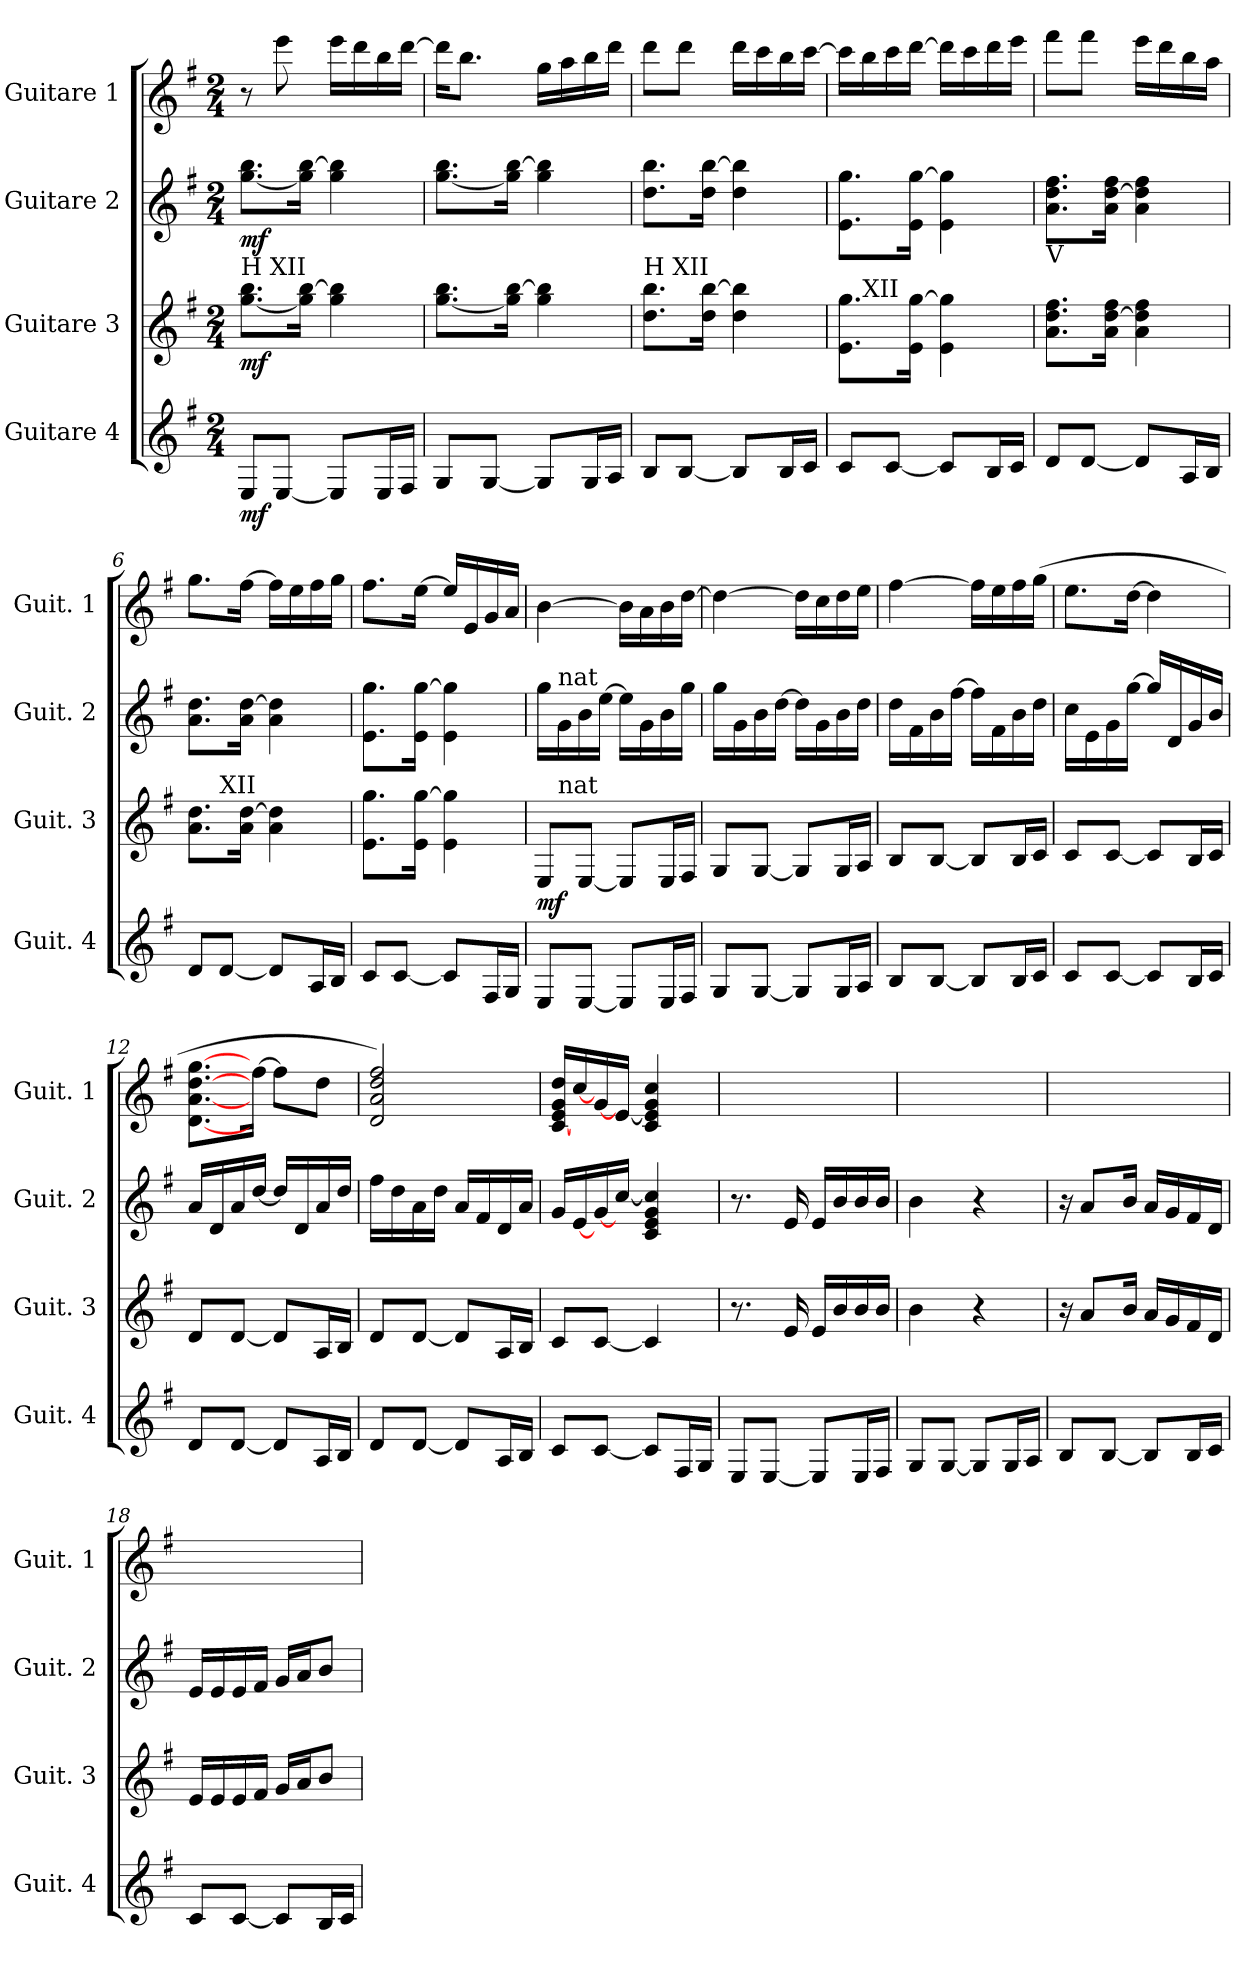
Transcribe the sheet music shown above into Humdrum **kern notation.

**kern	**dynam	**kern	**dynam	**kern	**dynam	**kern
*part4	*part4	*part3	*part3	*part2	*part2	*part1
*staff4	*staff4	*staff3	*staff3	*staff2	*staff2	*staff1
*I"Guitare 4	*	*I"Guitare 3	*	*I"Guitare 2	*	*I"Guitare 1
*I'Guit. 4	*	*I'Guit. 3	*	*I'Guit. 2	*	*I'Guit. 1
*clefG2	*	*clefG2	*	*clefG2	*	*clefG2
*ITrd7c12	*	*ITrd7c12	*	*ITrd7c12	*	*ITrd7c12
*k[f#]	*	*k[f#]	*	*k[f#]	*	*k[f#]
*G:	*	*G:	*	*G:	*	*G:
*M2/4	*	*M2/4	*	*M2/4	*	*M2/4
=1	=1	=1	=1	=1	=1	=1
!	!	!	!	!LO:TX:b:t=H XII	!	!
!	!LO:DY:b	!	!LO:DY:b	!	!LO:DY:b	!
8EE/L	mf	[8.g\ 8.b\L	mf	[8.g\ 8.b\L	mf	8r
[8EE/J	.	.	.	.	.	8ee\
.	.	16g\] [16b\Jk	.	16g\] [16b\Jk	.	.
8EE/L]	.	4g\ 4b\]	.	4g\ 4b\]	.	16ee\LL
.	.	.	.	.	.	16dd\
16EE/L	.	.	.	.	.	16b\
16FF#/JJ	.	.	.	.	.	[16dd\JJ
=2	=2	=2	=2	=2	=2	=2
8GG/L	.	[8.g\ 8.b\L	.	[8.g\ 8.b\L	.	16dd\KL]
.	.	.	.	.	.	8.b\J
[8GG/J	.	.	.	.	.	.
.	.	16g\] [16b\Jk	.	16g\] [16b\Jk	.	.
8GG/L]	.	4g\ 4b\]	.	4g\ 4b\]	.	16g\LL
.	.	.	.	.	.	16a\
16GG/L	.	.	.	.	.	16b\
16AA/JJ	.	.	.	.	.	16dd\JJ
=3	=3	=3	=3	=3	=3	=3
!	!	!LO:TX:a:t=H XII	!	!	!	!
8BB/L	.	8.d\ 8.b\L	.	8.d\ 8.b\L	.	8dd\L
[8BB/J	.	.	.	.	.	8dd\J
.	.	16d\ [16b\Jk	.	16d\ [16b\Jk	.	.
8BB/L]	.	4d\ 4b\]	.	4d\ 4b\]	.	16dd\LL
.	.	.	.	.	.	16cc\
16BB/L	.	.	.	.	.	16b\
16C/JJ	.	.	.	.	.	[16cc\JJ
=4	=4	=4	=4	=4	=4	=4
*	*	*^	*	*	*	*
8C/L	.	8.E\ 8.g\L	16ryy	.	8.E\ 8.g\L	.	16cc\LL]
!	!	!	!LO:TX:a:t=XII	!	!	!	!
.	.	.	4..ryy	.	.	.	16b\
[8C/J	.	.	.	.	.	.	16cc\
.	.	16E\ [16g\Jk	.	.	16E\ [16g\Jk	.	[16dd\JJ
8C/L]	.	4E\ 4g\]	.	.	4E\ 4g\]	.	16dd\LL]
.	.	.	.	.	.	.	16cc\
16BB/L	.	.	.	.	.	.	16dd\
16C/JJ	.	.	.	.	.	.	16ee\JJ
!!LO:LB:g=z
=5	=5	=5	=5	=5	=5	=5	=5
!	!	!	!	!	!LO:TX:b:t=V	!	!
!	!	!LO:TX:a:t=VII	!	!	!	!	!
*	*	*v	*v	*	*	*	*
8D/L	.	8.A\ 8.d\ 8.f#\L	.	8.A\ 8.d\ 8.f#\L	.	8ff#\L
[8D/J	.	.	.	.	.	8ff#\J
.	.	16A\ [16d\ 16f#\Jk	.	16A\ [16d\ 16f#\Jk	.	.
8D/L]	.	4A\ 4d\] 4f#\	.	4A\ 4d\] 4f#\	.	16ee\LL
.	.	.	.	.	.	16dd\
16AA/L	.	.	.	.	.	16b\
16BB/JJ	.	.	.	.	.	16a\JJ
=6	=6	=6	=6	=6	=6	=6
*	*	*^	*	*	*	*
8D/L	.	8.A\ 8.d\L	8ryy	.	8.A\ 8.d\L	.	8.g\L
!	!	!	!LO:TX:a:t=XII	!	!	!	!
[8D/J	.	.	4.ryy	.	.	.	.
.	.	16A\ [16d\Jk	.	.	16A\ [16d\Jk	.	[16f#\Jk
8D/L]	.	4A\ 4d\]	.	.	4A\ 4d\]	.	16f#\LL]
.	.	.	.	.	.	.	16e\
16AA/L	.	.	.	.	.	.	16f#\
16BB/JJ	.	.	.	.	.	.	16g\JJ
*	*	*v	*v	*	*	*	*
=7	=7	=7	=7	=7	=7	=7
8C/L	.	8.E\ 8.g\L	.	8.E\ 8.g\L	.	8.f#\L
[8C/J	.	.	.	.	.	.
.	.	16E\ [16g\Jk	.	16E\ [16g\Jk	.	[16e\Jk
8C/L]	.	4E\ 4g\]	.	4E\ 4g\]	.	16e/LL]
.	.	.	.	.	.	16E/
16FF#/L	.	.	.	.	.	16G/
16GG/JJ	.	.	.	.	.	16A/JJ
=8	=8	=8	=8	=8	=8	=8
!	!	!	!LO:DY:b	!	!	!
*	*	*^	*	*	*	*
8EE/L	.	8EE/L	16ryy	mf	16g\LL	.	[4B\
!	!	!	!	!	!LO:TX:a:t=nat	!	!
!	!	!	!LO:TX:a:t=nat	!	!	!	!
.	.	.	4..ryy	.	16G\	.	.
[8EE/J	.	[8EE/J	.	.	16B\	.	.
.	.	.	.	.	[16e\JJ	.	.
8EE/L]	.	8EE/L]	.	.	16e\LL]	.	16B\LL]
.	.	.	.	.	16G\	.	16A\
16EE/L	.	16EE/L	.	.	16B\	.	16B\
16FF#/JJ	.	16FF#/JJ	.	.	16g\JJ	.	[16d\JJ
*	*	*v	*v	*	*	*	*
!!LO:PB:g=z
=9	=9	=9	=9	=9	=9	=9
8GG/L	.	8GG/L	.	16g\LL	.	4d\_
.	.	.	.	16G\	.	.
[8GG/J	.	[8GG/J	.	16B\	.	.
.	.	.	.	[16d\JJ	.	.
8GG/L]	.	8GG/L]	.	16d\LL]	.	16d\LL]
.	.	.	.	16G\	.	16c\
16GG/L	.	16GG/L	.	16B\	.	16d\
16AA/JJ	.	16AA/JJ	.	16d\JJ	.	16e\JJ
=10	=10	=10	=10	=10	=10	=10
8BB/L	.	8BB/L	.	16d\LL	.	[4f#\
.	.	.	.	16F#\	.	.
[8BB/J	.	[8BB/J	.	16B\	.	.
.	.	.	.	[16f#\JJ	.	.
8BB/L]	.	8BB/L]	.	16f#\LL]	.	16f#\LL]
.	.	.	.	16F#\	.	16e\
16BB/L	.	16BB/L	.	16B\	.	16f#\
16C/JJ	.	16C/JJ	.	16d\JJ	.	(>16g\JJ
=11	=11	=11	=11	=11	=11	=11
8C/L	.	8C/L	.	16c\LL	.	8.e\L
.	.	.	.	16E\	.	.
[8C/J	.	[8C/J	.	16G\	.	.
.	.	.	.	[16g\JJ	.	[16d\Jk
8C/L]	.	8C/L]	.	16g/LL]	.	4d\]
.	.	.	.	16D/	.	.
16BB/L	.	16BB/L	.	16G/	.	.
16C/JJ	.	16C/JJ	.	16B/JJ	.	.
=12	=12	=12	=12	=12	=12	=12
8D/L	.	8D/L	.	16A/LL	.	[8.D\ [8.A\ [8.d\ [8.g\L
.	.	.	.	16D/	.	.
[8D/J	.	[8D/J	.	16A/	.	.
.	.	.	.	[16d/JJ	.	[16f#\Jk
8D/L]	.	8D/L]	.	16d/LL]	.	8f#\L]
.	.	.	.	16D/	.	.
16AA/L	.	16AA/L	.	16A/	.	8d\J
16BB/JJ	.	16BB/JJ	.	16d/JJ	.	.
!!LO:LB:g=z
=13	=13	=13	=13	=13	=13	=13
8D/L	.	8D/L	.	16f#\LL	.	(<(<2D/ 2A/ 2d/ 2f#/)
.	.	.	.	16d\	.	.
[8D/J	.	[8D/J	.	16A\	.	.
.	.	.	.	16d\JJ	.	.
8D/L]	.	8D/L]	.	16A/LL	.	.
.	.	.	.	16F#/	.	.
16AA/L	.	16AA/L	.	16D/	.	.
16BB/JJ	.	16BB/JJ	.	16A/JJ	.	.
=14	=14	=14	=14	=14	=14	=14
8C/L	.	8C/L	.	16G/LL	.	[16C/ 16E/ 16G/ 16d/LL
.	.	.	.	[16E/	.	[16c/
[8C/J	.	[8C/J	.	[16G/	.	[16G/
.	.	.	.	[16c/JJ	.	[16E/JJ
8C/L]	.	4C/]	.	4C/ 4E/ 4G/ 4c/]	.	4C/ 4E/] 4G/ 4c/
16FF#/L	.	.	.	.	.	.
16GG/JJ	.	.	.	.	.	.
=15	=15	=15	=15	=15	=15	=15
8EE/L	.	8.r	.	8.r	.	2E/yy
[8EE/J	.	.	.	.	.	.
.	.	16E/	.	16E/	.	.
8EE/L]	.	16E/LL	.	16E/LL	.	.
.	.	16B/	.	16B/	.	.
16EE/L	.	16B/	.	16B/	.	.
16FF#/JJ	.	16B/JJ	.	16B/JJ	.	.
=16	=16	=16	=16	=16	=16	=16
8GG/L	.	4B\	.	4B\	.	2G/yy
[8GG/J	.	.	.	.	.	.
8GG/L]	.	4r	.	4r	.	.
16GG/L	.	.	.	.	.	.
16AA/JJ	.	.	.	.	.	.
!!LO:LB:g=z
=17	=17	=17	=17	=17	=17	=17
8BB/L	.	16r	.	16r	.	2B\yy
.	.	8A/L	.	8A/L	.	.
[8BB/J	.	.	.	.	.	.
.	.	16B/Jk	.	16B/Jk	.	.
8BB/L]	.	16A/LL	.	16A/LL	.	.
.	.	16G/	.	16G/	.	.
16BB/L	.	16F#/	.	16F#/	.	.
16C/JJ	.	16D/JJ	.	16D/JJ	.	.
=18	=18	=18	=18	=18	=18	=18
8C/L	.	16E/LL	.	16E/LL	.	4c\yy
.	.	16E/	.	16E/	.	.
[8C/J	.	16E/	.	16E/	.	.
.	.	16F#/JJ	.	16F#/JJ	.	.
8C/L]	.	16G/LL	.	16G/LL	.	4B\yy
.	.	16A/J	.	16A/J	.	.
16BB/L	.	8B/J	.	8B/J	.	.
16C/JJ	.	.	.	.	.	.
=	=	=	=	=	=	=
*-	*-	*-	*-	*-	*-	*-
